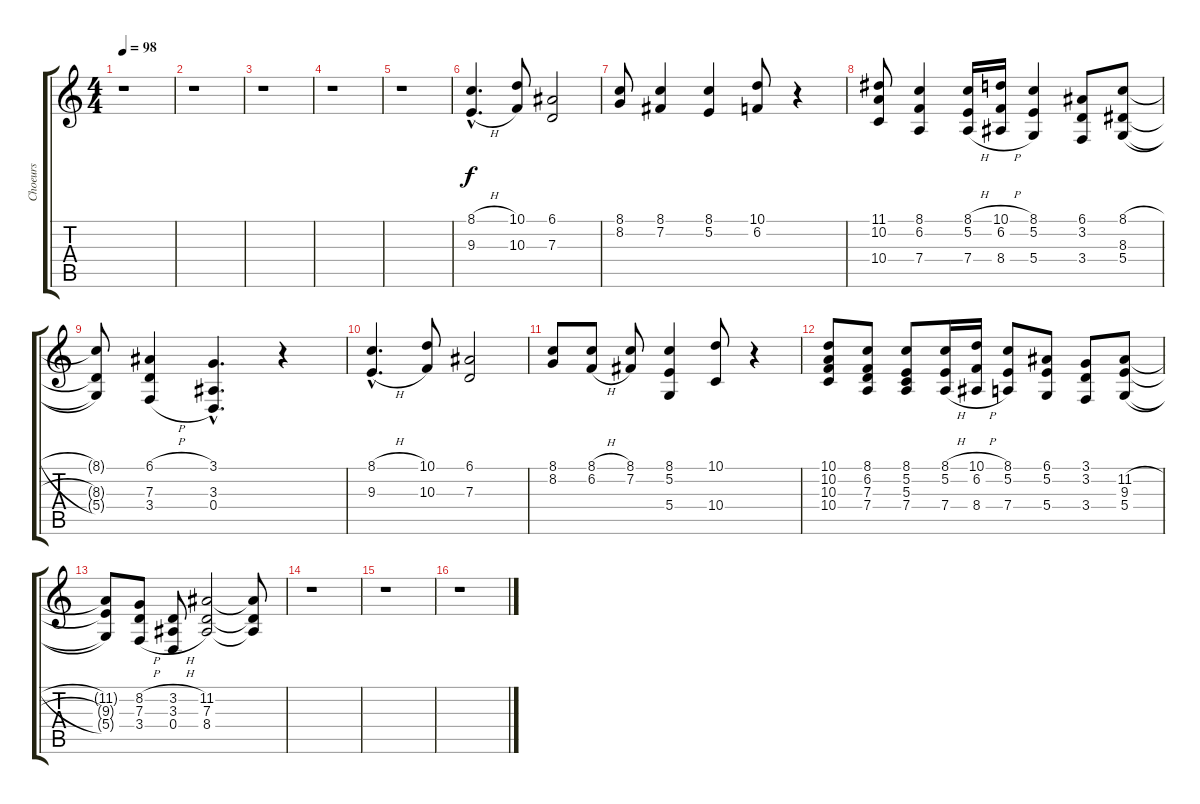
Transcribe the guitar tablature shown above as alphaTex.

\track ("Choeurs" "Choeurs") {instrument choiraahs}
\staff {score tabs}
\tuning (E4 B3 G3 D3 A2 E2) {hide}
\ts (4 4)
\tempo 98
\clef g2
\ks c
r.1{dy f} |
r.1 |
r.1 |
r.1 |
r.1 |
(8.1{h hac} 9.3{h hac}).4{d} (10.1 10.3).8 (6.1 7.3).2 |
(8.1 8.2).8 (8.1 7.2).4 (8.1 5.2).4 (10.1 6.2).8 r.4 |
(11.1 10.2 10.4).8 (8.1 6.2 7.4).4 (8.1{h} 5.2{h} 7.4{h}).16 (10.1{h} 6.2{h} 8.4{h}).16 (8.1 5.2 5.4).4 (6.1 3.2 3.4).8 (8.1{h} 8.3{h} 5.4{h}).8 |
(8.1{t} 8.3{t} 5.4{t}).8 (6.1{h} 7.3{h} 3.4{h}).4 (3.1{hac} 3.3{hac} 0.4{hac}).4{d} r.4 |
(8.1{h hac} 9.3{h hac}).4{d} (10.1 10.3).8 (6.1 7.3).2 |
(8.1 8.2).8 (8.1{h} 6.2{h}).8 (8.1 7.2).8 (8.1 5.2 5.4).4 (10.1 10.4).8 r.4 |
(10.1 10.2 10.3 10.4).8 (8.1 6.2 7.3 7.4).8 (8.1 5.2 5.3 7.4).8 (8.1{h} 5.2{h} 7.4{h}).16 (10.1{h} 6.2{h} 8.4{h}).16 (8.1 5.2 7.4).8 (6.1 5.2 5.4).8 (3.1 3.2 3.4).8 (11.2{h} 9.3{h} 5.4{h}).8 |
(11.2{t} 9.3{t} 5.4{t}).8 (8.2{h} 7.3{h} 3.4{h}).8 (3.2{h} 3.3{h} 0.4{h}).8 (11.2 7.3 8.4).2 (11.2{t} 7.3{t} 8.4{t}).8 |
r.1 |
r.1 |
r.1
